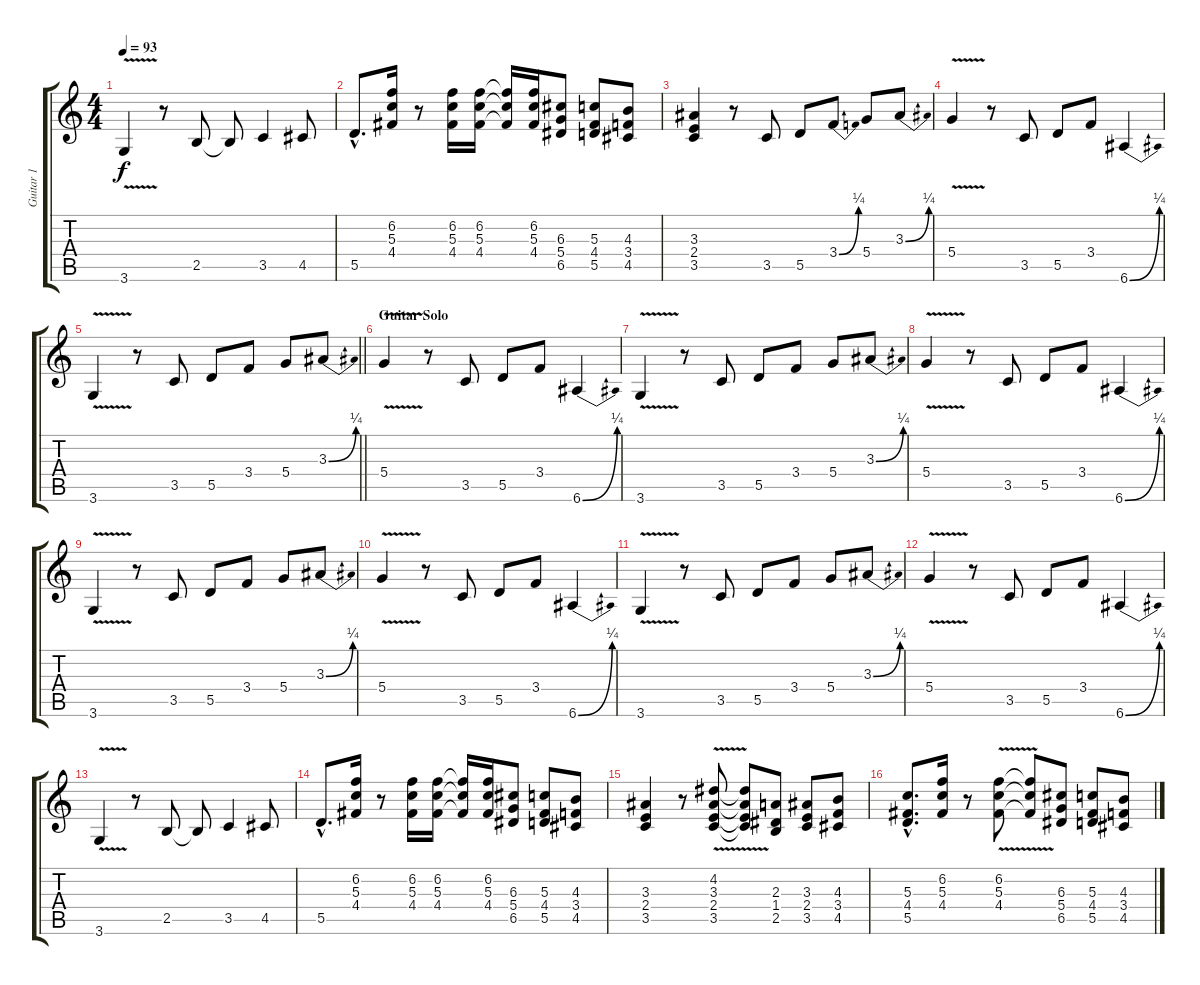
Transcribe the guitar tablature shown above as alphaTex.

\track ("Guitar 1" "Guitar 1") {instrument overdrivenguitar}
\staff {score tabs}
\tuning (E4 B3 G3 D3 A2 E2) {hide}
\ts (4 4)
\tempo 93
\clef g2
\ks c
3.6{v}.4{dy f} r.8 2.5.8 2.5{t}.8 3.5.4 4.5.8 |
5.5{hac}.8{d} (6.2 5.3 4.4).16 r.8 (6.2 5.3 4.4).16 (6.2 5.3 4.4).16 (6.2{t} 5.3{t} 4.4{t}).16 (6.2 5.3 4.4).16 (6.3 5.4 6.5).8 (5.3 4.4 5.5).8 (4.3 3.4 4.5).8 |
(3.3 2.4 3.5).4 r.8 3.5.8 5.5.8 3.4{be (bend 0 0 60 1)}.8 5.4.8 3.3{be (bend 0 0 60 1)}.8 |
5.4{v}.4 r.8 3.5.8 5.5.8 3.4.8 6.6{be (bend 0 0 60 1)}.4 |
\barLineRight lightlight
3.6{v}.4 r.8 3.5.8 5.5.8 3.4.8 5.4.8 3.3{be (bend 0 0 60 1)}.8 |
\section ("" "Guitar Solo")
5.4{v}.4 r.8 3.5.8 5.5.8 3.4.8 6.6{be (bend 0 0 60 1)}.4 |
3.6{v}.4 r.8 3.5.8 5.5.8 3.4.8 5.4.8 3.3{be (bend 0 0 60 1)}.8 |
5.4{v}.4 r.8 3.5.8 5.5.8 3.4.8 6.6{be (bend 0 0 60 1)}.4 |
3.6{v}.4 r.8 3.5.8 5.5.8 3.4.8 5.4.8 3.3{be (bend 0 0 60 1)}.8 |
5.4{v}.4 r.8 3.5.8 5.5.8 3.4.8 6.6{be (bend 0 0 60 1)}.4 |
3.6{v}.4 r.8 3.5.8 5.5.8 3.4.8 5.4.8 3.3{be (bend 0 0 60 1)}.8 |
5.4{v}.4 r.8 3.5.8 5.5.8 3.4.8 6.6{be (bend 0 0 60 1)}.4 |
3.6{v}.4 r.8 2.5.8 2.5{t}.8 3.5.4 4.5.8 |
5.5{hac}.8{d} (6.2 5.3 4.4).16 r.8 (6.2 5.3 4.4).16 (6.2 5.3 4.4).16 (6.2{t} 5.3{t} 4.4{t}).16 (6.2 5.3 4.4).16 (6.3 5.4 6.5).8 (5.3 4.4 5.5).8 (4.3 3.4 4.5).8 |
(3.3 2.4 3.5).4 r.8 (4.2{v} 3.3{v} 2.4{v} 3.5{v}).8 (4.2{t} 3.3{t} 2.4{t} 3.5{t}).8 (2.3 1.4 2.5).8 (3.3 2.4 3.5).8 (4.3 3.4 4.5).8 |
(5.3{hac} 4.4{hac} 5.5{hac}).8{d} (6.2 5.3 4.4).16 r.8 (6.2{v} 5.3{v} 4.4{v}).8 (6.2{t} 5.3{t} 4.4{t}).8 (6.3 5.4 6.5).8 (5.3 4.4 5.5).8 (4.3 3.4 4.5).8
